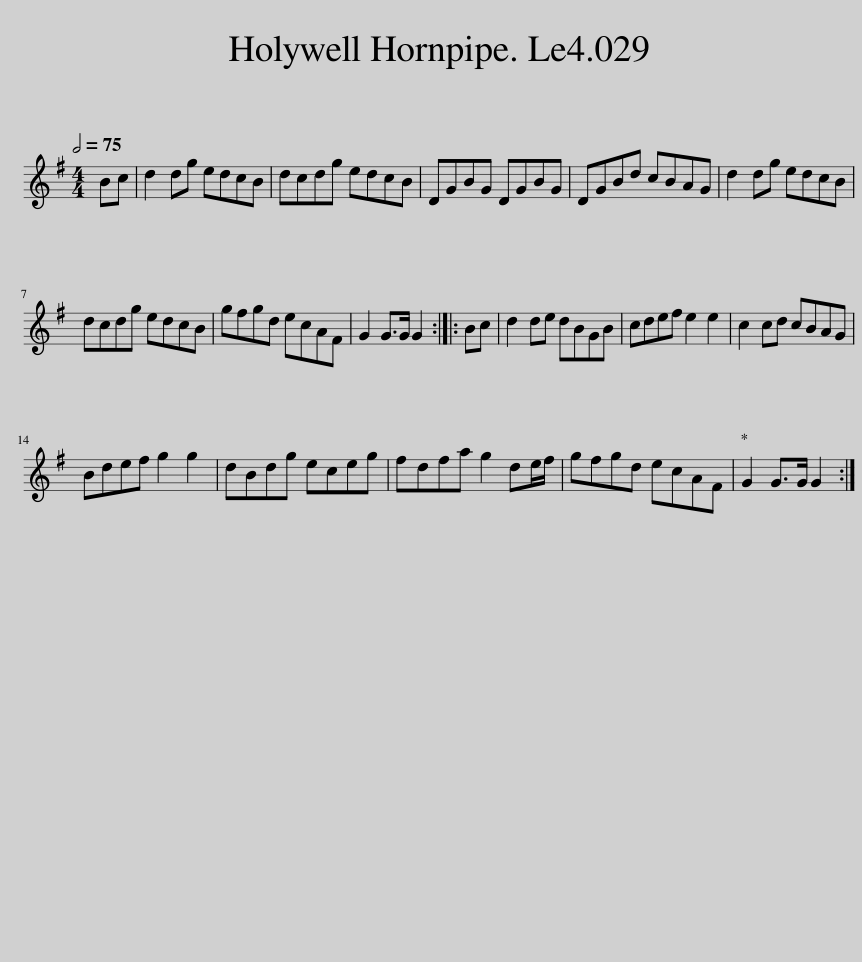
X:1
L:1/8
Q:1/2=75
M:4/4
I:linebreak $
K:G
V:1 treble
V:1
 Bc | d2 dg edcB | dcdg edcB | DGBG DGBG | DGBd cBAG | %5
 d2 dg edcB |$ dcdg edcB | gfgd ecAF | G2 G>G G2 :: Bc | %10
 d2 de dBGB | cdef e2 e2 | c2 cd cBAG |$ Bdef g2 g2 | dBdg eceg | %15
 fdfa g2 de/f/ | gfgd ecAF | G2 G>G G2 :| %18
